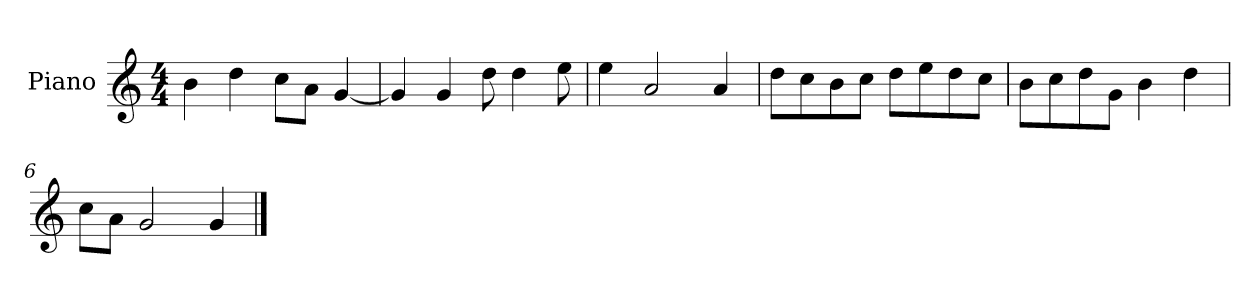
**kern
*part1
*staff1
*I"Piano
*I'P-no
*clefG2
*k[]
*M4/4
*MM90
=1
4b\
4dd\
8cc\L
8a\J
[4g/
=2
4g/]
4g/
8dd\
4dd\
8ee\
=3
4ee\
2a/
4a/
=4
8dd\L
8cc\
8b\
8cc\J
8dd\L
8ee\
8dd\
8cc\J
=5
8b\L
8cc\
8dd\
8g\J
4b\
4dd\
=6
8cc\L
8a\J
2g/
4g/
==
*-
